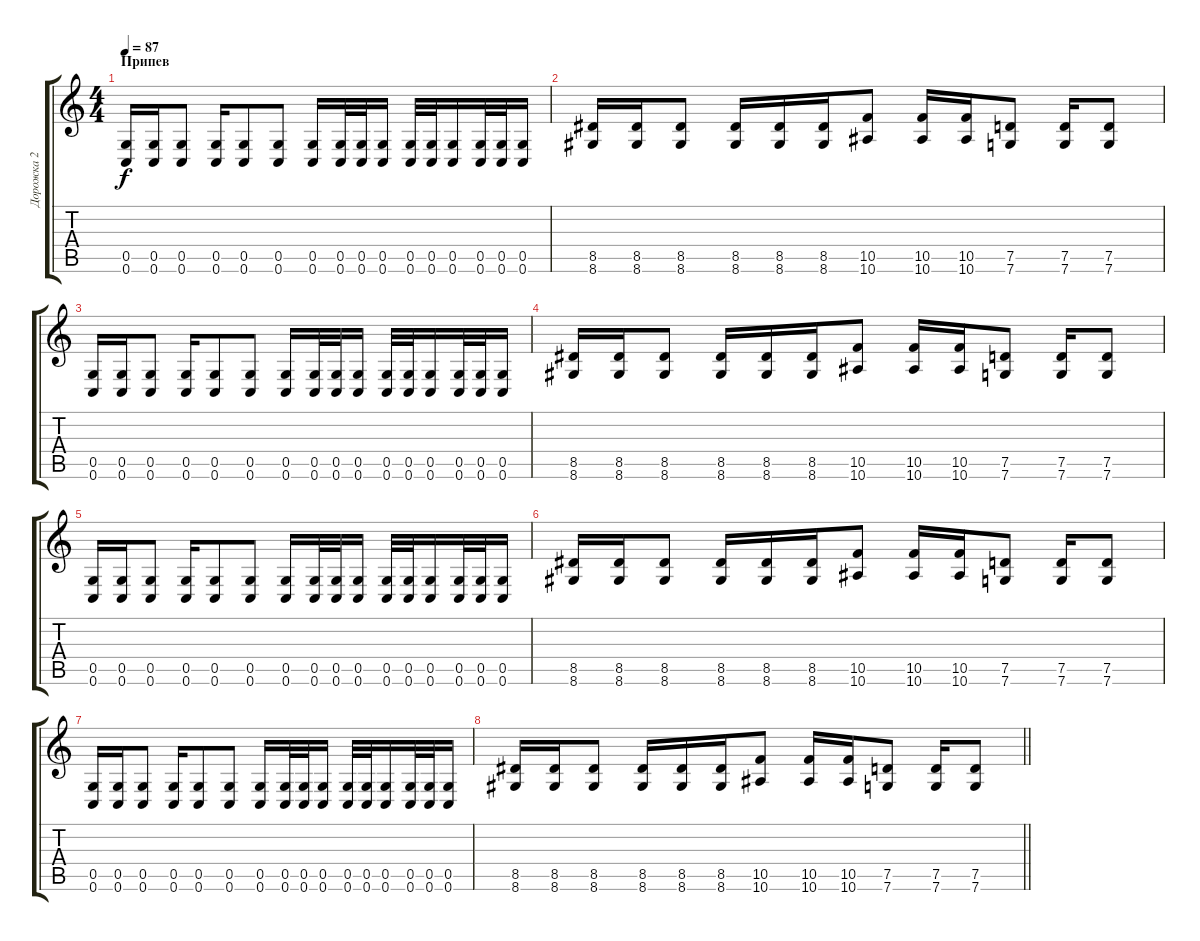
\track ("Дорожка 2" "Дорожка 2") {instrument distortionguitar}
\staff {score tabs}
\tuning (D4 A3 F3 C3 G2 C2) {hide}
\ts (4 4)
\section ("" "Припев")
\tempo 87
\clef g2
\ks c
(0.5 0.6).16{dy f} (0.5 0.6).16 (0.5 0.6).8 (0.5 0.6).16 (0.5 0.6).8 (0.5 0.6).8 (0.5 0.6).16 (0.5 0.6).32 (0.5 0.6).32 (0.5 0.6).16 (0.5 0.6).32 (0.5 0.6).32 (0.5 0.6).16 (0.5 0.6).32 (0.5 0.6).32 (0.5 0.6).16 |
(8.5 8.6).16 (8.5 8.6).16 (8.5 8.6).8 (8.5 8.6).16 (8.5 8.6).16 (8.5 8.6).16 (10.5 10.6).8 (10.5 10.6).16 (10.5 10.6).16 (7.5 7.6).8 (7.5 7.6).16 (7.5 7.6).8 |
(0.5 0.6).16 (0.5 0.6).16 (0.5 0.6).8 (0.5 0.6).16 (0.5 0.6).8 (0.5 0.6).8 (0.5 0.6).16 (0.5 0.6).32 (0.5 0.6).32 (0.5 0.6).16 (0.5 0.6).32 (0.5 0.6).32 (0.5 0.6).16 (0.5 0.6).32 (0.5 0.6).32 (0.5 0.6).16 |
(8.5 8.6).16 (8.5 8.6).16 (8.5 8.6).8 (8.5 8.6).16 (8.5 8.6).16 (8.5 8.6).16 (10.5 10.6).8 (10.5 10.6).16 (10.5 10.6).16 (7.5 7.6).8 (7.5 7.6).16 (7.5 7.6).8 |
(0.5 0.6).16 (0.5 0.6).16 (0.5 0.6).8 (0.5 0.6).16 (0.5 0.6).8 (0.5 0.6).8 (0.5 0.6).16 (0.5 0.6).32 (0.5 0.6).32 (0.5 0.6).16 (0.5 0.6).32 (0.5 0.6).32 (0.5 0.6).16 (0.5 0.6).32 (0.5 0.6).32 (0.5 0.6).16 |
(8.5 8.6).16 (8.5 8.6).16 (8.5 8.6).8 (8.5 8.6).16 (8.5 8.6).16 (8.5 8.6).16 (10.5 10.6).8 (10.5 10.6).16 (10.5 10.6).16 (7.5 7.6).8 (7.5 7.6).16 (7.5 7.6).8 |
(0.5 0.6).16 (0.5 0.6).16 (0.5 0.6).8 (0.5 0.6).16 (0.5 0.6).8 (0.5 0.6).8 (0.5 0.6).16 (0.5 0.6).32 (0.5 0.6).32 (0.5 0.6).16 (0.5 0.6).32 (0.5 0.6).32 (0.5 0.6).16 (0.5 0.6).32 (0.5 0.6).32 (0.5 0.6).16 |
\barLineRight lightlight
(8.5 8.6).16 (8.5 8.6).16 (8.5 8.6).8 (8.5 8.6).16 (8.5 8.6).16 (8.5 8.6).16 (10.5 10.6).8 (10.5 10.6).16 (10.5 10.6).16 (7.5 7.6).8 (7.5 7.6).16 (7.5 7.6).8
